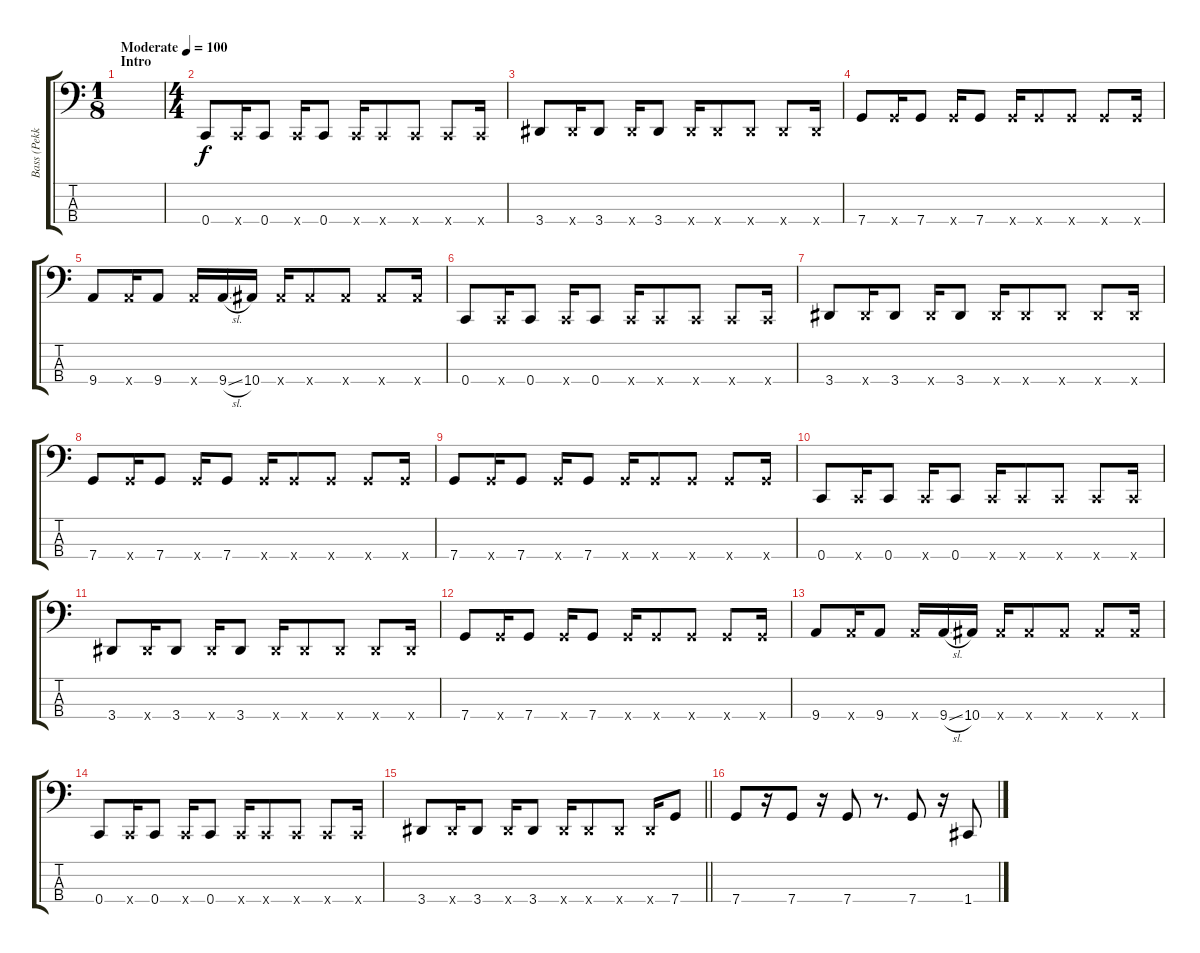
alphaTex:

\track ("Bass (Pekko Heikkilä)" "Bass (Pekk") {instrument electricbassfinger}
\staff {score tabs}
\tuning (F2 C2 G1 C1) {hide}
\ts (1 8)
\section ("" "Intro")
\tempo (100 "Moderate")
\clef f4
\ks c
|
\ts (4 4)
0.4.8 0.4{x}.16 0.4.8 0.4{x}.16 0.4.8 0.4{x}.16 0.4{x}.8 0.4{x}.8 0.4{x}.8 0.4{x}.16 |
3.4.8 3.4{x}.16 3.4.8 3.4{x}.16 3.4.8 3.4{x}.16 3.4{x}.8 3.4{x}.8 3.4{x}.8 3.4{x}.16 |
7.4.8 7.4{x}.16 7.4.8 7.4{x}.16 7.4.8 7.4{x}.16 7.4{x}.8 7.4{x}.8 7.4{x}.8 7.4{x}.16 |
9.4.8 9.4{x}.16 9.4.8 9.4{x}.16 9.4{sl}.16 10.4.16 10.4{x}.16 10.4{x}.8 10.4{x}.8 10.4{x}.8 10.4{x}.16 |
0.4.8 0.4{x}.16 0.4.8 0.4{x}.16 0.4.8 0.4{x}.16 0.4{x}.8 0.4{x}.8 0.4{x}.8 0.4{x}.16 |
3.4.8 3.4{x}.16 3.4.8 3.4{x}.16 3.4.8 3.4{x}.16 3.4{x}.8 3.4{x}.8 3.4{x}.8 3.4{x}.16 |
7.4.8 7.4{x}.16 7.4.8 7.4{x}.16 7.4.8 7.4{x}.16 7.4{x}.8 7.4{x}.8 7.4{x}.8 7.4{x}.16 |
7.4.8 7.4{x}.16 7.4.8 7.4{x}.16 7.4.8 7.4{x}.16 7.4{x}.8 7.4{x}.8 7.4{x}.8 7.4{x}.16 |
0.4.8 0.4{x}.16 0.4.8 0.4{x}.16 0.4.8 0.4{x}.16 0.4{x}.8 0.4{x}.8 0.4{x}.8 0.4{x}.16 |
3.4.8 3.4{x}.16 3.4.8 3.4{x}.16 3.4.8 3.4{x}.16 3.4{x}.8 3.4{x}.8 3.4{x}.8 3.4{x}.16 |
7.4.8 7.4{x}.16 7.4.8 7.4{x}.16 7.4.8 7.4{x}.16 7.4{x}.8 7.4{x}.8 7.4{x}.8 7.4{x}.16 |
9.4.8 9.4{x}.16 9.4.8 9.4{x}.16 9.4{sl}.16 10.4.16 10.4{x}.16 10.4{x}.8 10.4{x}.8 10.4{x}.8 10.4{x}.16 |
0.4.8 0.4{x}.16 0.4.8 0.4{x}.16 0.4.8 0.4{x}.16 0.4{x}.8 0.4{x}.8 0.4{x}.8 0.4{x}.16 |
\barLineRight lightlight
3.4.8 3.4{x}.16 3.4.8 3.4{x}.16 3.4.8 3.4{x}.16 3.4{x}.8 3.4{x}.8 3.4{x}.16 7.4.8 |
\section ("" "")
7.4.8 r.16 7.4.8 r.16 7.4.8 r.8{d} 7.4.8 r.16 1.4.8
